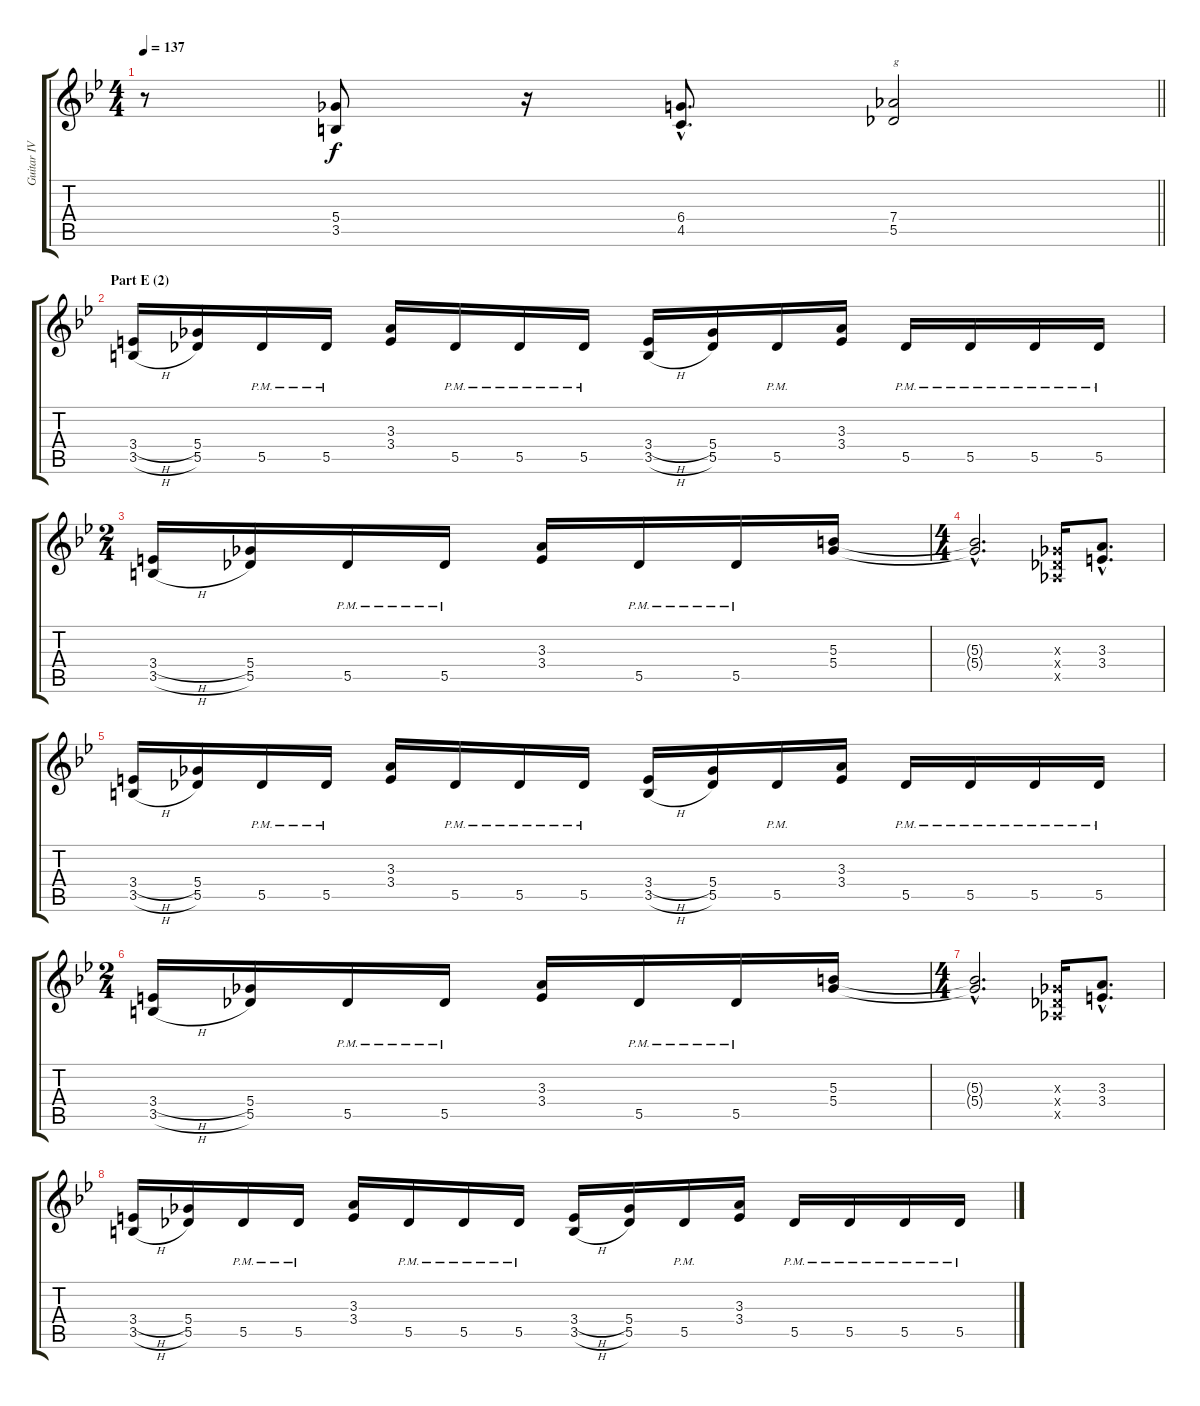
\track ("Guitar IV (Kazuma)" "Guitar IV ") {instrument distortionguitar}
\staff {score tabs}
\tuning (Eb4 Bb3 Gb3 Db3 Ab2 Eb2) {hide}
\ts (4 4)
\tempo 137
\clef g2
\barLineRight lightlight
\ks bb
r.8{dy f} (5.4 3.5).8 r.16 (6.4{hac} 4.5{hac}).8{d} (7.4 5.5).2{txt "g"} |
\section ("" "Part E (2)")
(3.4{h} 3.5{h}).16 (5.4 5.5).16 5.5{pm}.16 5.5{pm}.16 (3.3 3.4).16 5.5{pm}.16 5.5{pm}.16 5.5{pm}.16 (3.4{h} 3.5{h}).16 (5.4 5.5).16 5.5{pm}.16 (3.3 3.4).16 5.5{pm}.16 5.5{pm}.16 5.5{pm}.16 5.5{pm}.16 |
\ts (2 4)
(3.4{h} 3.5{h}).16 (5.4 5.5).16 5.5{pm}.16 5.5{pm}.16 (3.3 3.4).16 5.5{pm}.16 5.5{pm}.16 (5.3 5.4).16 |
\ts (4 4)
(5.3{hac t} 5.4{hac t}).2{d} (0.3{x} 0.4{x} 0.5{x}).16 (3.3{hac} 3.4{hac}).8{d} |
(3.4{h} 3.5{h}).16 (5.4 5.5).16 5.5{pm}.16 5.5{pm}.16 (3.3 3.4).16 5.5{pm}.16 5.5{pm}.16 5.5{pm}.16 (3.4{h} 3.5{h}).16 (5.4 5.5).16 5.5{pm}.16 (3.3 3.4).16 5.5{pm}.16 5.5{pm}.16 5.5{pm}.16 5.5{pm}.16 |
\ts (2 4)
(3.4{h} 3.5{h}).16 (5.4 5.5).16 5.5{pm}.16 5.5{pm}.16 (3.3 3.4).16 5.5{pm}.16 5.5{pm}.16 (5.3 5.4).16 |
\ts (4 4)
(5.3{hac t} 5.4{hac t}).2{d} (0.3{x} 0.4{x} 0.5{x}).16 (3.3{hac} 3.4{hac}).8{d} |
(3.4{h} 3.5{h}).16 (5.4 5.5).16 5.5{pm}.16 5.5{pm}.16 (3.3 3.4).16 5.5{pm}.16 5.5{pm}.16 5.5{pm}.16 (3.4{h} 3.5{h}).16 (5.4 5.5).16 5.5{pm}.16 (3.3 3.4).16 5.5{pm}.16 5.5{pm}.16 5.5{pm}.16 5.5{pm}.16
